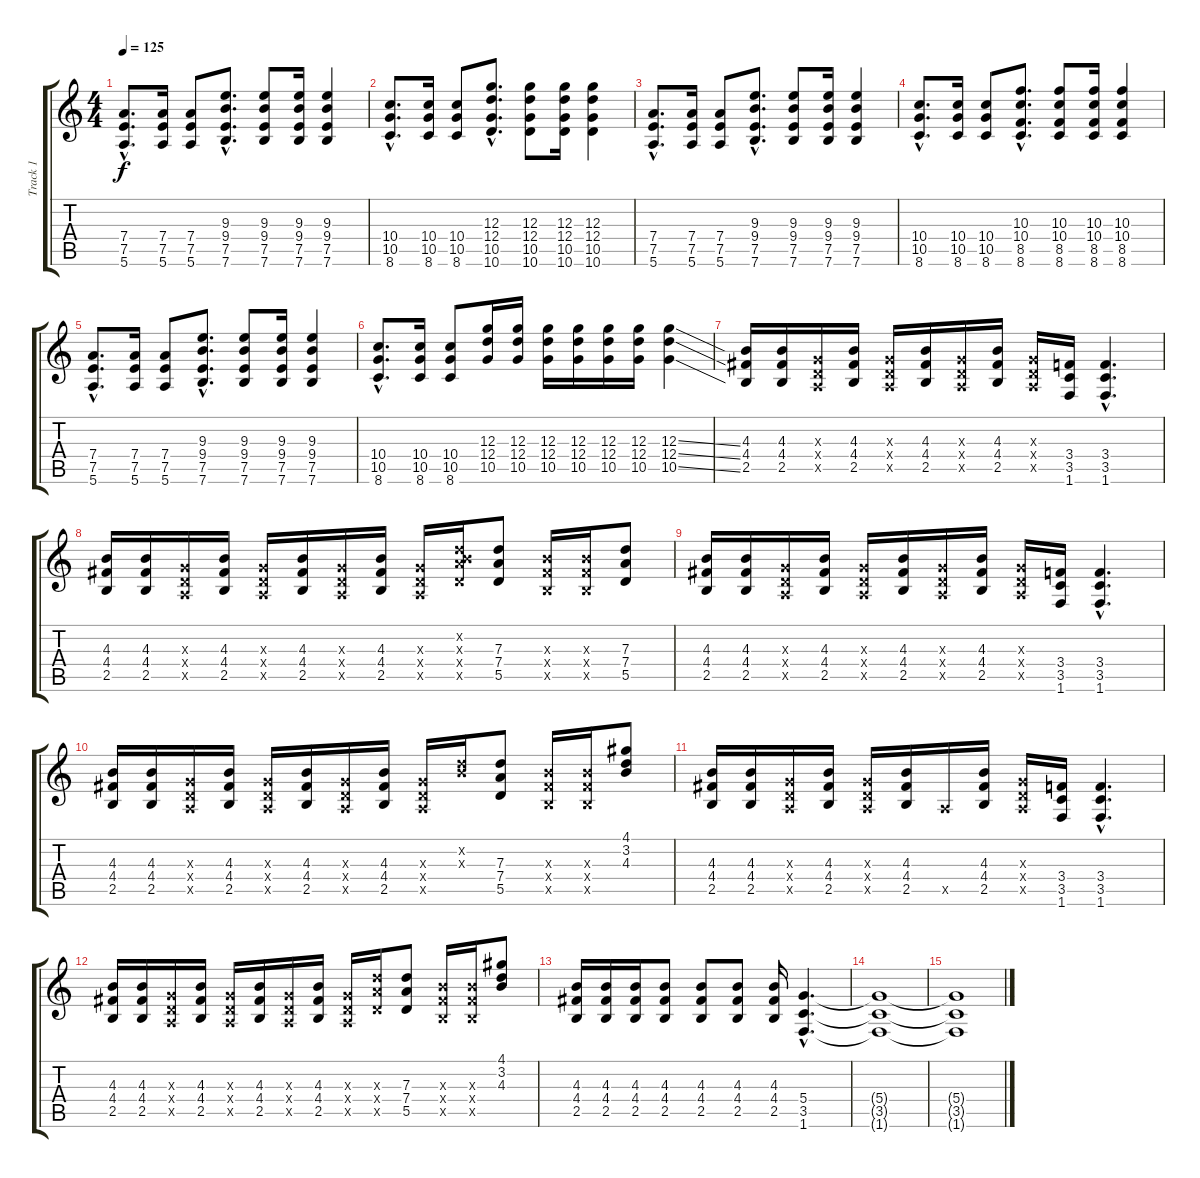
\track ("Track 1" "Track 1") {instrument overdrivenguitar}
\staff {score tabs}
\tuning (E4 B3 G3 D3 A2 E2) {hide}
\ts (4 4)
\tempo 125
\clef g2
\ks c
(7.4{hac} 7.5{hac} 5.6{hac}).8{d dy f} (7.4 7.5 5.6).16 (7.4 7.5 5.6).8 (9.3{hac} 9.4{hac} 7.5{hac} 7.6{hac}).8{d} (9.3 9.4 7.5 7.6).8 (9.3 9.4 7.5 7.6).16 (9.3 9.4 7.5 7.6).4 |
(10.4{hac} 10.5{hac} 8.6{hac}).8{d} (10.4 10.5 8.6).16 (10.4 10.5 8.6).8 (12.3{hac} 12.4{hac} 10.5{hac} 10.6{hac}).8{d} (12.3 12.4 10.5 10.6).8 (12.3 12.4 10.5 10.6).16 (12.3 12.4 10.5 10.6).4 |
(7.4{hac} 7.5{hac} 5.6{hac}).8{d} (7.4 7.5 5.6).16 (7.4 7.5 5.6).8 (9.3{hac} 9.4{hac} 7.5{hac} 7.6{hac}).8{d} (9.3 9.4 7.5 7.6).8 (9.3 9.4 7.5 7.6).16 (9.3 9.4 7.5 7.6).4 |
(10.4{hac} 10.5{hac} 8.6{hac}).8{d} (10.4 10.5 8.6).16 (10.4 10.5 8.6).8 (10.3{hac} 10.4{hac} 8.5{hac} 8.6{hac}).8{d} (10.3 10.4 8.5 8.6).8 (10.3 10.4 8.5 8.6).16 (10.3 10.4 8.5 8.6).4 |
(7.4{hac} 7.5{hac} 5.6{hac}).8{d} (7.4 7.5 5.6).16 (7.4 7.5 5.6).8 (9.3{hac} 9.4{hac} 7.5{hac} 7.6{hac}).8{d} (9.3 9.4 7.5 7.6).8 (9.3 9.4 7.5 7.6).16 (9.3 9.4 7.5 7.6).4 |
(10.4{hac} 10.5{hac} 8.6{hac}).8{d} (10.4 10.5 8.6).16 (10.4 10.5 8.6).8 (12.3 12.4 10.5).16 (12.3 12.4 10.5).16 (12.3 12.4 10.5).16 (12.3 12.4 10.5).16 (12.3 12.4 10.5).16 (12.3 12.4 10.5).16 (12.3{ss} 12.4{ss} 10.5{ss}).4 |
(4.3 4.4 2.5).16 (4.3 4.4 2.5).16 (0.3{x} 0.4{x} 0.5{x}).16 (4.3 4.4 2.5).16 (0.3{x} 0.4{x} 0.5{x}).16 (4.3 4.4 2.5).16 (0.3{x} 0.4{x} 0.5{x}).16 (4.3 4.4 2.5).16 (0.3{x} 0.4{x} 0.5{x}).16 (3.4 3.5 1.6).16 (3.4{hac} 3.5{hac} 1.6{hac}).4{d} |
(4.3 4.4 2.5).16 (4.3 4.4 2.5).16 (0.3{x} 0.4{x} 0.5{x}).16 (4.3 4.4 2.5).16 (0.3{x} 0.4{x} 0.5{x}).16 (4.3 4.4 2.5).16 (0.3{x} 0.4{x} 0.5{x}).16 (4.3 4.4 2.5).16 (0.3{x} 0.4{x} 0.5{x}).16 (0.2{x} 7.3{x} 7.4{x} 5.5{x}).16 (7.3 7.4 5.5).8 (4.3{x} 4.4{x} 2.5{x}).16 (4.3{x} 4.4{x} 2.5{x}).16 (7.3 7.4 5.5).8 |
(4.3 4.4 2.5).16 (4.3 4.4 2.5).16 (0.3{x} 0.4{x} 0.5{x}).16 (4.3 4.4 2.5).16 (0.3{x} 0.4{x} 0.5{x}).16 (4.3 4.4 2.5).16 (0.3{x} 0.4{x} 0.5{x}).16 (4.3 4.4 2.5).16 (0.3{x} 0.4{x} 0.5{x}).16 (3.4 3.5 1.6).16 (3.4{hac} 3.5{hac} 1.6{hac}).4{d} |
(4.3 4.4 2.5).16 (4.3 4.4 2.5).16 (0.3{x} 0.4{x} 0.5{x}).16 (4.3 4.4 2.5).16 (0.3{x} 0.4{x} 0.5{x}).16 (4.3 4.4 2.5).16 (0.3{x} 0.4{x} 0.5{x}).16 (4.3 4.4 2.5).16 (0.3{x} 0.4{x} 0.5{x}).16 (3.2{x} 4.3{x}).16 (7.3 7.4 5.5).8 (4.3{x} 4.4{x} 2.5{x}).16 (4.3{x} 4.4{x} 2.5{x}).16 (4.1 3.2 4.3).8 |
(4.3 4.4 2.5).16 (4.3 4.4 2.5).16 (0.3{x} 0.4{x} 0.5{x}).16 (4.3 4.4 2.5).16 (0.3{x} 0.4{x} 0.5{x}).16 (4.3 4.4 2.5).16 0.5{x}.16 (4.3 4.4 2.5).16 (0.3{x} 0.4{x} 0.5{x}).16 (3.4 3.5 1.6).16 (3.4{hac} 3.5{hac} 1.6{hac}).4{d} |
(4.3 4.4 2.5).16 (4.3 4.4 2.5).16 (0.3{x} 0.4{x} 0.5{x}).16 (4.3 4.4 2.5).16 (0.3{x} 0.4{x} 0.5{x}).16 (4.3 4.4 2.5).16 (0.3{x} 0.4{x} 0.5{x}).16 (4.3 4.4 2.5).16 (0.3{x} 0.4{x} 0.5{x}).16 (7.3{x} 7.4{x} 5.5{x}).16 (7.3 7.4 5.5).8 (4.3{x} 4.4{x} 2.5{x}).16 (4.3{x} 4.4{x} 2.5{x}).16 (4.1 3.2 4.3).8 |
(4.3 4.4 2.5).16 (4.3 4.4 2.5).16 (4.3 4.4 2.5).16 (4.3 4.4 2.5).8 (4.3 4.4 2.5).8 (4.3 4.4 2.5).8 (4.3 4.4 2.5).16 (5.4{hac} 3.5{hac} 1.6{hac}).4{d} |
(5.4{t} 3.5{t} 1.6{t}).1{volume 12} |
(5.4{t} 3.5{t} 1.6{t}).1{volume 10}
